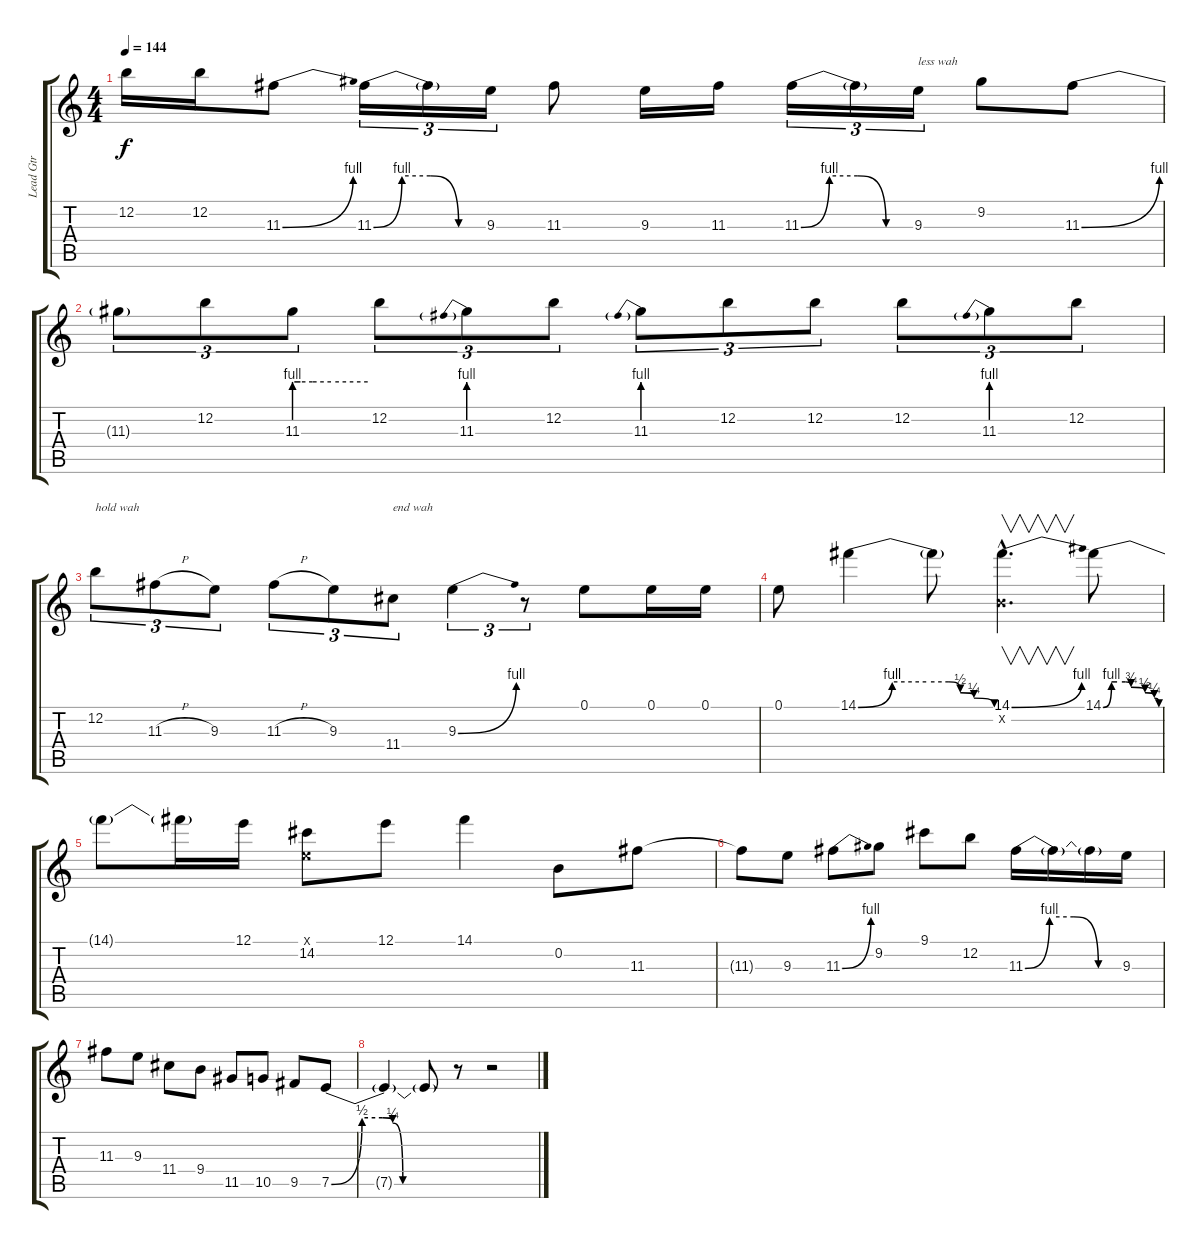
\track ("Lead Gtr" "Lead Gtr") {instrument overdrivenguitar}
\staff {score tabs}
\tuning (E4 B3 G3 D3 A2 E2) {hide}
\ts (4 4)
\tempo 144
\clef g2
\ks c
12.2.16{dy f} 12.2.16 11.3{be (bend 0 0 60 4)}.8 11.3{be (custom 0 0 15 4 30 4 45 0 60 0)}.16{tu (3 2)} 11.3{t}.16{tu (3 2)} 9.3.16{tu (3 2)} 11.3.8 9.3.16 11.3.16 11.3{be (custom 0 0 15 4 30 4 45 0 60 0)}.16{tu (3 2)} 11.3{t}.16{tu (3 2)} 9.3.16{tu (3 2) txt "less wah"} 9.2.8 11.3{be (bend 0 0 60 4)}.8 |
11.3{t}.8{tu (3 2)} 12.2.8{tu (3 2)} 11.3{be (custom 0 4 5 4 15 4 30 4 60 4)}.8{tu (3 2)} 12.2.8{tu (3 2)} 11.3{be (prebend 0 4 60 4)}.8{tu (3 2)} 12.2.8{tu (3 2)} 11.3{be (prebend 0 4 60 4)}.8{tu (3 2)} 12.2.8{tu (3 2)} 12.2.8{tu (3 2)} 12.2.8{tu (3 2)} 11.3{be (prebend 0 4 60 4)}.8{tu (3 2)} 12.2.8{tu (3 2)} |
12.2.8{tu (3 2) txt "hold wah"} 11.3{h}.8{tu (3 2)} 9.3.8{tu (3 2)} 11.3{h}.8{tu (3 2)} 9.3.8{tu (3 2)} 11.4.8{tu (3 2) txt "end wah"} 9.3{be (bend 0 0 60 4)}.4{tu (3 2)} r.8{tu (3 2)} 0.1.8 0.1.16 0.1.16 |
0.1.8 14.1{be (custom 0 0 15 4 30 4 40 4 45 2 51 1 60 0)}.4 14.1{t}.8 (14.1{be (bend 0 0 60 4) hac} 0.2{hac x}).4{v d} 14.1{be (custom 0 0 9 4 15 4 24 4 30 3 45 2 55 1 60 0)}.8 |
14.1{t}.8 14.1{t}.16 12.1.16 (0.1{x} 14.2).8 12.1.8 14.1.4 0.2.8 11.3.8 |
11.3{t}.8 9.3.8 11.3{be (bend 0 0 60 4)}.8 9.2.8 9.1.8 12.2.8 11.3{be (custom 0 0 15 4 30 4 45 0 60 0)}.16 11.3{t}.16 11.3{t}.16 9.3.16 |
11.3.8 9.3.8 11.4.8 9.4.8 11.5.8 10.5.8 9.5.8 7.5{be (custom 0 0 15 2 25 2 30 1 35 0 45 0 60 0)}.8 |
7.5{t}.4 7.5{t}.8 r.8 r.2
